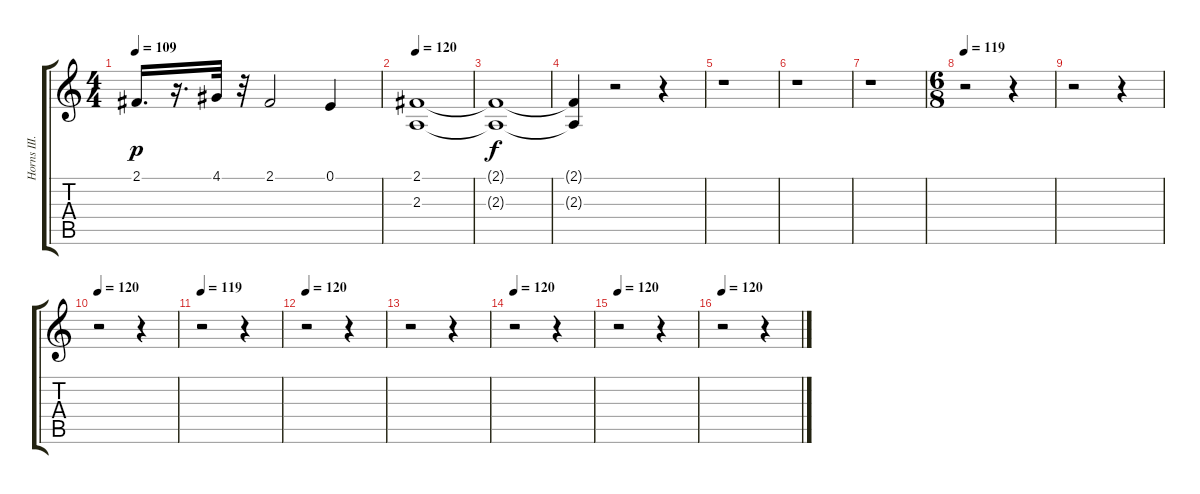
\track ("Horns III., IV. F" "Horns III.") {instrument frenchhorn}
\staff {score tabs}
\tuning (E4 B3 G3 D3 A2 E2) {hide}
\ts (4 4)
\tempo 109
\clef g2
\ks c
2.1.16{d dy p} r.16{d} 4.1.32 r.32 2.1.2 0.1.4 |
\tempo 120
(2.1 2.3).1 |
(2.1{t} 2.3{t}).1{dy f} |
(2.1{t} 2.3{t}).4 r.2 r.4 |
r.1 |
r.1 |
r.1 |
\ts (6 8)
\tempo 119
r.2 r.4 |
r.2 r.4 |
\tempo 120
r.2 r.4 |
\tempo 119
r.2 r.4 |
\tempo 120
r.2 r.4 |
r.2 r.4 |
\tempo 120
r.2 r.4 |
\tempo 120
r.2 r.4 |
\tempo 120
r.2 r.4
